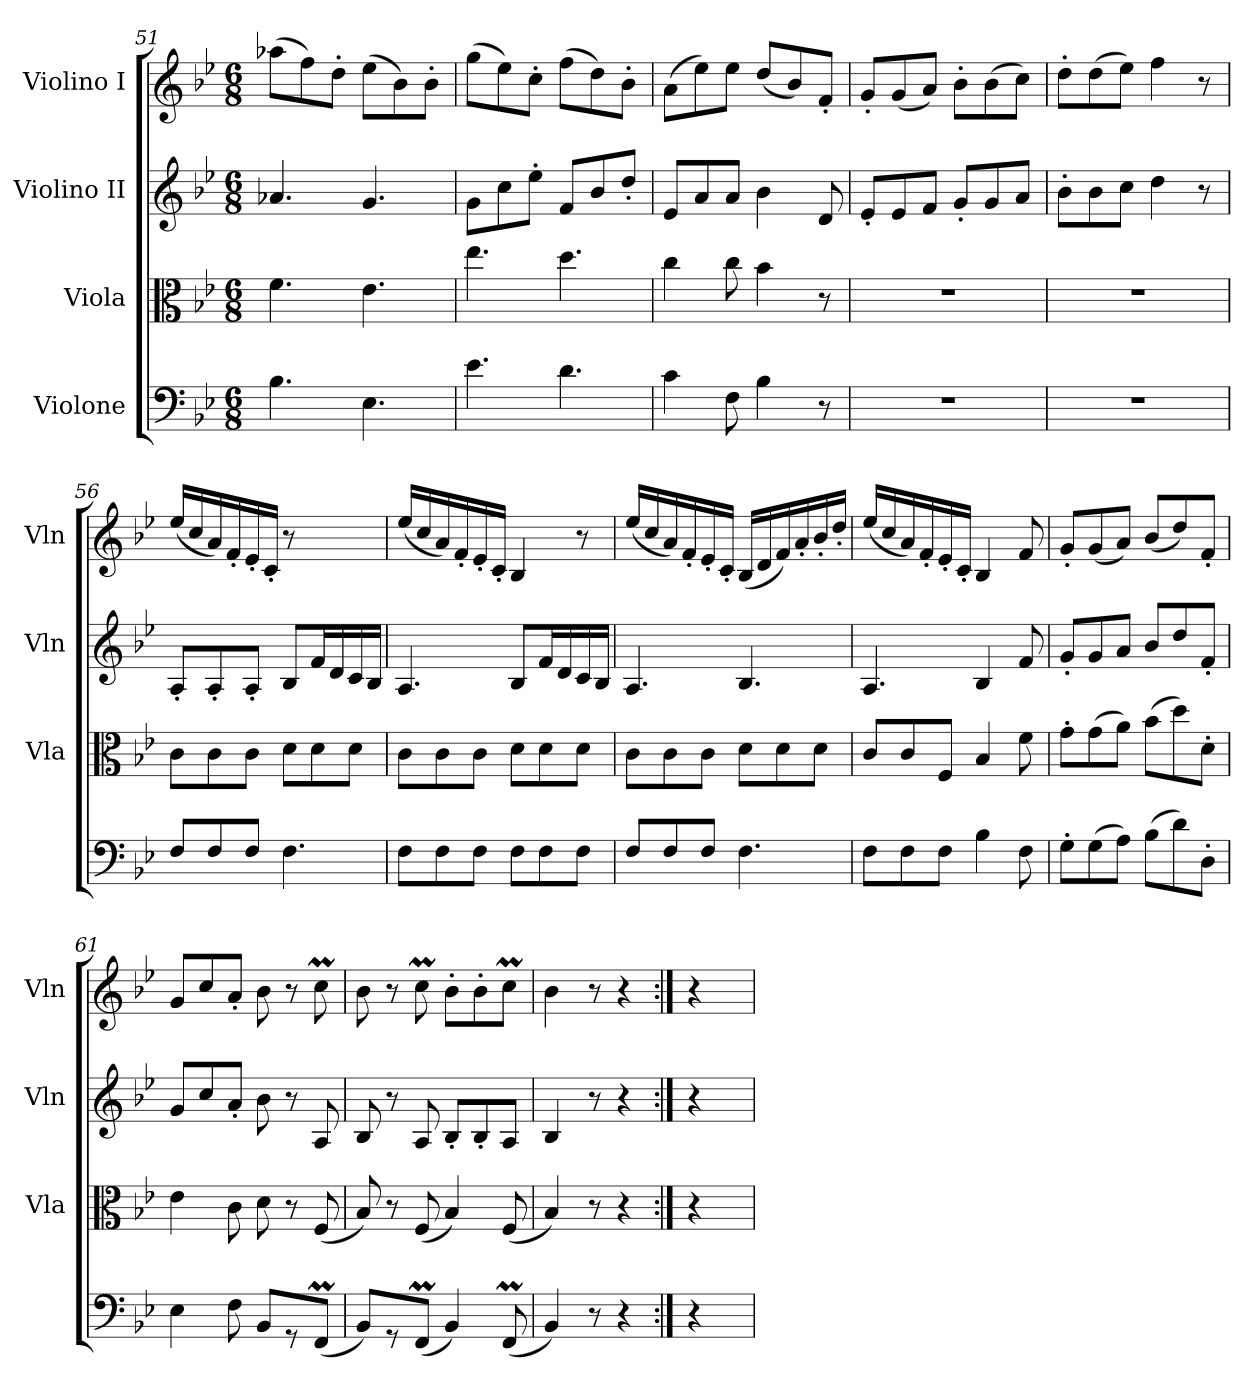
**kern	**kern	**kern	**kern
*part4	*part3	*part2	*part1
*staff4	*staff3	*staff2	*staff1
*I"Violone	*I"Viola	*I"Violino II	*I"Violino I
*	*I'Vla	*I'Vln	*I'Vln
*clefF4	*clefC3	*clefG2	*clefG2
*k[b-e-]	*k[b-e-]	*k[b-e-]	*k[b-e-]
*B-:	*B-:	*B-:	*B-:
*M6/8	*M6/8	*M6/8	*M6/8
=51	=51	=51	=51
4.B-\	4.f\	4.a-X/	(>8aa-X\L
.	.	.	8ff\)
.	.	.	8dd'>\J
4.E-\	4.e-\	4.g/	(>8ee-\L
.	.	.	8b-\)
.	.	.	8b-'>\J
=52	=52	=52	=52
4.e-\	4.ee-\	8g\L	(>8gg\L
.	.	8cc\	8ee-\)
.	.	8ee-'>\J	8cc'>\J
4.d\	4.dd\	8f/L	(>8ff\L
.	.	8b-/	8dd\)
.	.	8dd'</J	8b-'>\J
=53	=53	=53	=53
4c\	4cc\	8e-/L	(>8a\L
.	.	8a/	8ee-\)
8F\	8cc\	8a/J	8ee-\J
4B-\	4b-\	4b-\	(<8dd/L
.	.	.	8b-/)
8r	8r	8d/	8f'</J
!!LO:LB:g=z
=54	=54	=54	=54
2.r	2.r	8e-'</L	8g'</L
.	.	8e-/	(<8g/
.	.	8f/J	8a/J)
.	.	8g'</L	8b-'>\L
.	.	8g/	(>8b-\
.	.	8a/J	8cc\J)
=55	=55	=55	=55
2.r	2.r	8b-'>\L	8dd'>\L
.	.	8b-\	(>8dd\
.	.	8cc\J	8ee-\J)
.	.	4dd\	4ff\
.	.	8r	8r
=56	=56	=56	=56
8F\L	8c\L	8A'</L	(<16ee-/LL
.	.	.	16cc/
8F/	8c\	8A'</	16a/)
.	.	.	16f'</
8F/J	8c\J	8A'</J	16e-'</
.	.	.	16c'</JJ
4.F\	8d\L	8B-/L	8r
.	8d\	16f/L	4ryy
.	.	16d/	.
.	8d\J	16c/	.
.	.	16B-/JJ	.
=57	=57	=57	=57
8F\L	8c\L	4.A/	(<16ee-/LL
.	.	.	16cc/
8F\	8c\	.	16a/)
.	.	.	16f'</
8F\J	8c\J	.	16e-'</
.	.	.	16c'</JJ
8F\L	8d\L	8B-/L	4B-/
8F\	8d\	16f/L	.
.	.	16d/	.
8F\J	8d\J	16c/	8r
.	.	16B-/JJ	.
=58	=58	=58	=58
8F\L	8c\L	4.A/	(<16ee-/LL
.	.	.	16cc/
8F/	8c\	.	16a/)
.	.	.	16f'</
8F/J	8c\J	.	16e-'</
.	.	.	16c'</JJ
4.F\	8d\L	4.B-/	(<16B-/LL
.	.	.	16d/
.	8d\	.	16f/)
.	.	.	16a'</
.	8d\J	.	16b-'</
.	.	.	16dd'</JJ
=59	=59	=59	=59
8F\L	8c/L	4.A/	(<16ee-/LL
.	.	.	16cc/
8F\	8c/	.	16a/)
.	.	.	16f'</
8F\J	8F/J	.	16e-'</
.	.	.	16c'</JJ
4B-\	4B-/	4B-/	4B-/
8F\	8f\	8f/	8f/
!!LO:LB:g=z
=60	=60	=60	=60
8G'>\L	8g'>\L	8g'</L	8g'</L
(>8G\	(>8g\	8g/	(<8g/
8A\J)	8a\J)	8a/J	8a/J)
(>8B-\L	(>8b-\L	8b-/L	(<8b-/L
8d\)	8dd\)	8dd/	8dd/)
8D'>\J	8d'>\J	8f'</J	8f'</J
=61	=61	=61	=61
4E-\	4e-\	8g/L	8g/L
.	.	8cc/	8cc/
8F\	8c\	8a'</J	8a'</J
8BB-/L	8d\	8b-\	8b-\
8r	8r	8r	8r
(<8FFM/J	(<8F/	8A/	8ccM\
=62	=62	=62	=62
8BB-/L)	8B-/)	8B-/	8b-\
8r	8r	8r	8r
(<8FFM/J	(<8F/	8A/	8ccM\
4BB-/)	4B-/)	8B-'</L	8b-'>\L
.	.	8B-'</	8b-'>\
(<8FFM/	(<8F/	8A/J	8ccM\J
=63	=63	=63	=63
4BB-/)	4B-/)	4B-/	4b-\
8r	8r	8r	8r
4r	4r	4r	4r
=64:|!	=64:|!	=64:|!	=64:|!
4r	4r	4r	4r
=65	=65	=65	=65
4r	4r	4r	4r
==	==	==	==
*-	*-	*-	*-
